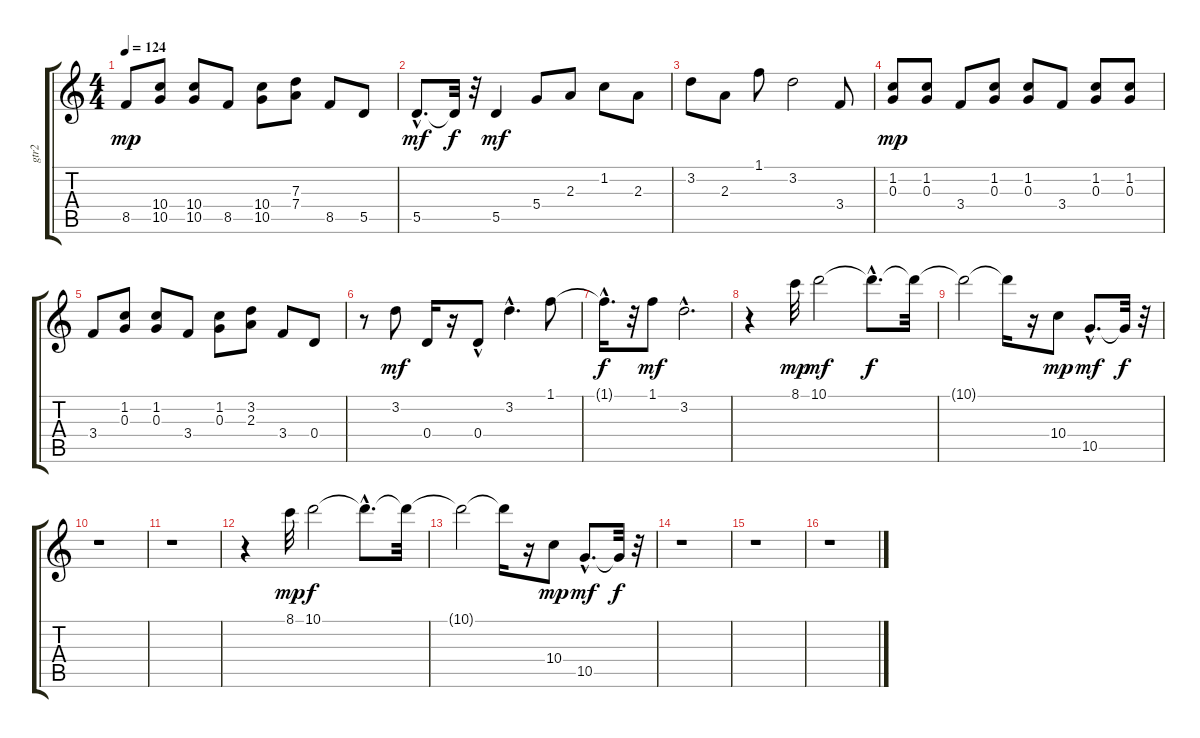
\track ("gtr2" "gtr2") {instrument distortionguitar}
\staff {score tabs}
\tuning (E4 B3 G3 D3 A2 E2) {hide}
\ts (4 4)
\tempo 124
\clef g2
\ks c
8.5.8{dy mp} (10.4 10.5).8 (10.4 10.5).8 8.5.8 (10.4 10.5).8 (7.3 7.4).8 8.5.8 5.5.8 |
5.5{hac}.8{d dy mf} 5.5{t}.32{dy f} r.32 5.5.4{dy mf} 5.4.8 2.3.8 1.2.8 2.3.8 |
3.2.8 2.3.8 1.1.8 3.2.2 3.4.8 |
(1.2 0.3).8{dy mp} (1.2 0.3).8 3.4.8 (1.2 0.3).8 (1.2 0.3).8 3.4.8 (1.2 0.3).8 (1.2 0.3).8 |
3.4.8 (1.2 0.3).8 (1.2 0.3).8 3.4.8 (1.2 0.3).8 (3.2 2.3).8 3.4.8 0.4.8 |
r.8 3.2.8{dy mf} 0.4.16 r.16 0.4{hac}.8 3.2{hac}.4{d} 1.1.8 |
1.1{hac t}.16{d dy f} r.32 1.1.8{dy mf} 3.2{hac}.2{d} |
r.4 8.1.32{dy mp} 10.1.2{dy mf} 10.1{hac t}.8{d dy f} 10.1{t}.32 |
10.1{t}.2 10.1{t}.16 r.16 10.4.8{dy mp} 10.5{hac}.8{d dy mf} 10.5{t}.32{dy f} r.32 |
r.1 |
r.1 |
r.4 8.1.32{dy mp} 10.1.2{dy f} 10.1{hac t}.8{d} 10.1{t}.32 |
10.1{t}.2 10.1{t}.16 r.16 10.4.8{dy mp} 10.5{hac}.8{d dy mf} 10.5{t}.32{dy f} r.32 |
r.1 |
r.1 |
r.1
